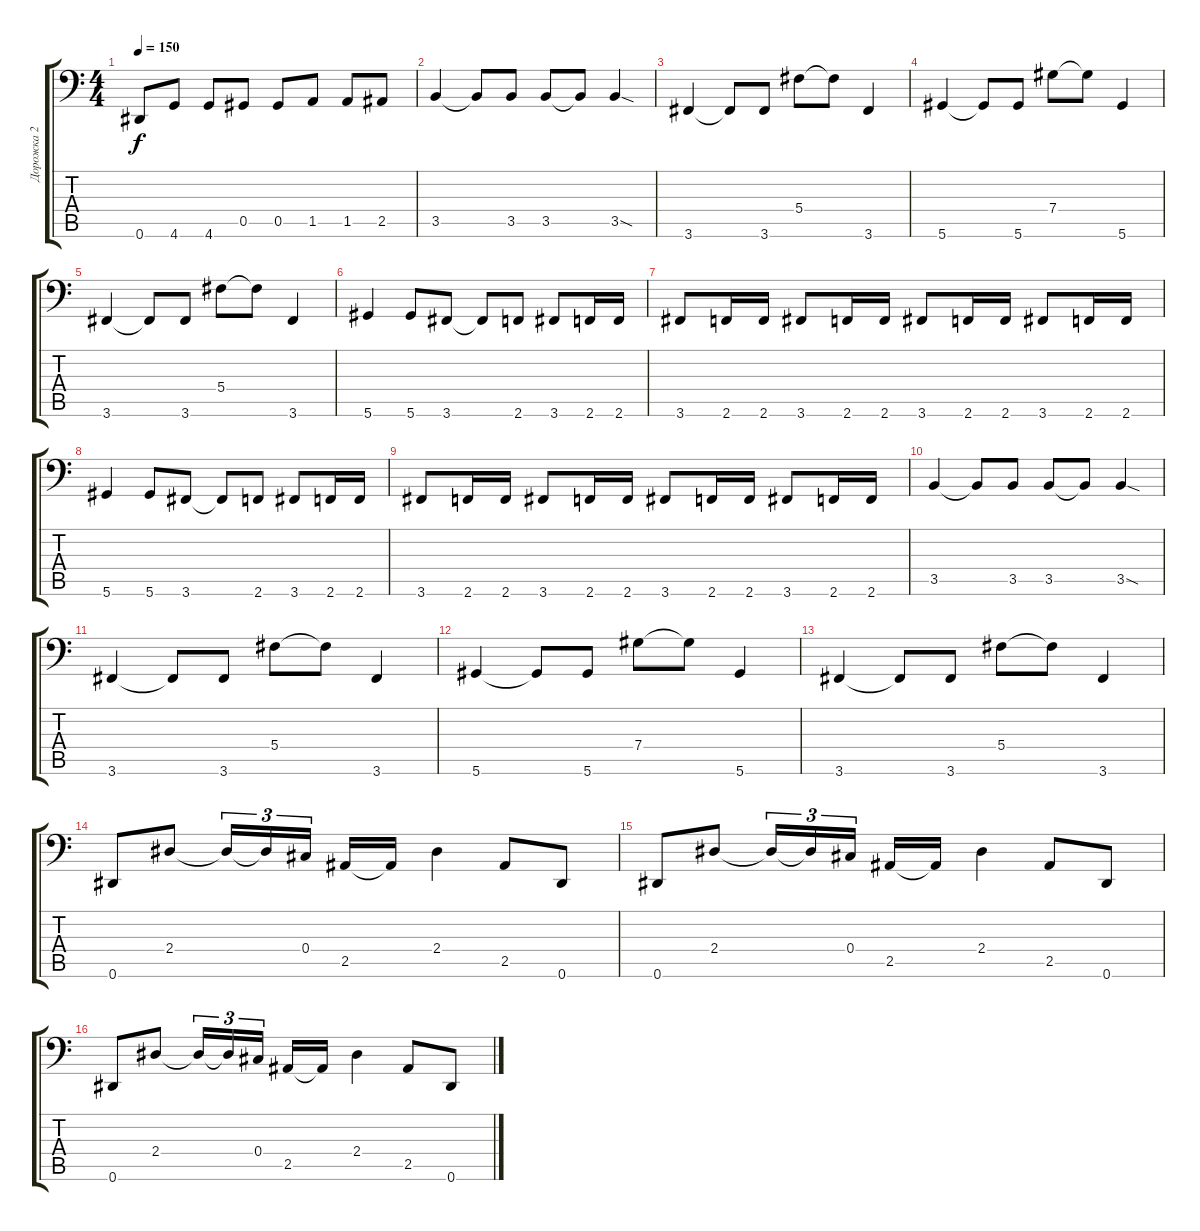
\track ("Дорожка 2" "Дорожка 2") {instrument electricbassfinger}
\staff {score tabs}
\tuning (Eb3 Bb2 Gb2 Db2 Ab1 Eb1) {hide}
\ts (4 4)
\tempo 150
\clef f4
\ks c
0.6.8{dy f} 4.6.8 4.6.8 0.5.8 0.5.8 1.5.8 1.5.8 2.5.8 |
3.5.4 3.5{t}.8 3.5.8 3.5.8 3.5{t}.8 3.5{sod}.4 |
3.6.4 3.6{t}.8 3.6.8 5.4.8 5.4{t}.8 3.6.4 |
5.6.4 5.6{t}.8 5.6.8 7.4.8 7.4{t}.8 5.6.4 |
3.6.4 3.6{t}.8 3.6.8 5.4.8 5.4{t}.8 3.6.4 |
5.6.4 5.6.8 3.6.8 3.6{t}.8 2.6.8 3.6.8 2.6.16 2.6.16 |
3.6.8 2.6.16 2.6.16 3.6.8 2.6.16 2.6.16 3.6.8 2.6.16 2.6.16 3.6.8 2.6.16 2.6.16 |
5.6.4 5.6.8 3.6.8 3.6{t}.8 2.6.8 3.6.8 2.6.16 2.6.16 |
3.6.8 2.6.16 2.6.16 3.6.8 2.6.16 2.6.16 3.6.8 2.6.16 2.6.16 3.6.8 2.6.16 2.6.16 |
3.5.4 3.5{t}.8 3.5.8 3.5.8 3.5{t}.8 3.5{sod}.4 |
3.6.4 3.6{t}.8 3.6.8 5.4.8 5.4{t}.8 3.6.4 |
5.6.4 5.6{t}.8 5.6.8 7.4.8 7.4{t}.8 5.6.4 |
3.6.4 3.6{t}.8 3.6.8 5.4.8 5.4{t}.8 3.6.4 |
0.6.8 2.4.8 2.4{t}.16{tu (3 2)} 2.4{t}.16{tu (3 2)} 0.4.16{tu (3 2) beam splitsecondary} 2.5.16 2.5{t}.16 2.4.4 2.5.8 0.6.8 |
0.6.8 2.4.8 2.4{t}.16{tu (3 2)} 2.4{t}.16{tu (3 2)} 0.4.16{tu (3 2) beam splitsecondary} 2.5.16 2.5{t}.16 2.4.4 2.5.8 0.6.8 |
0.6.8 2.4.8 2.4{t}.16{tu (3 2)} 2.4{t}.16{tu (3 2)} 0.4.16{tu (3 2) beam splitsecondary} 2.5.16 2.5{t}.16 2.4.4 2.5.8 0.6.8
